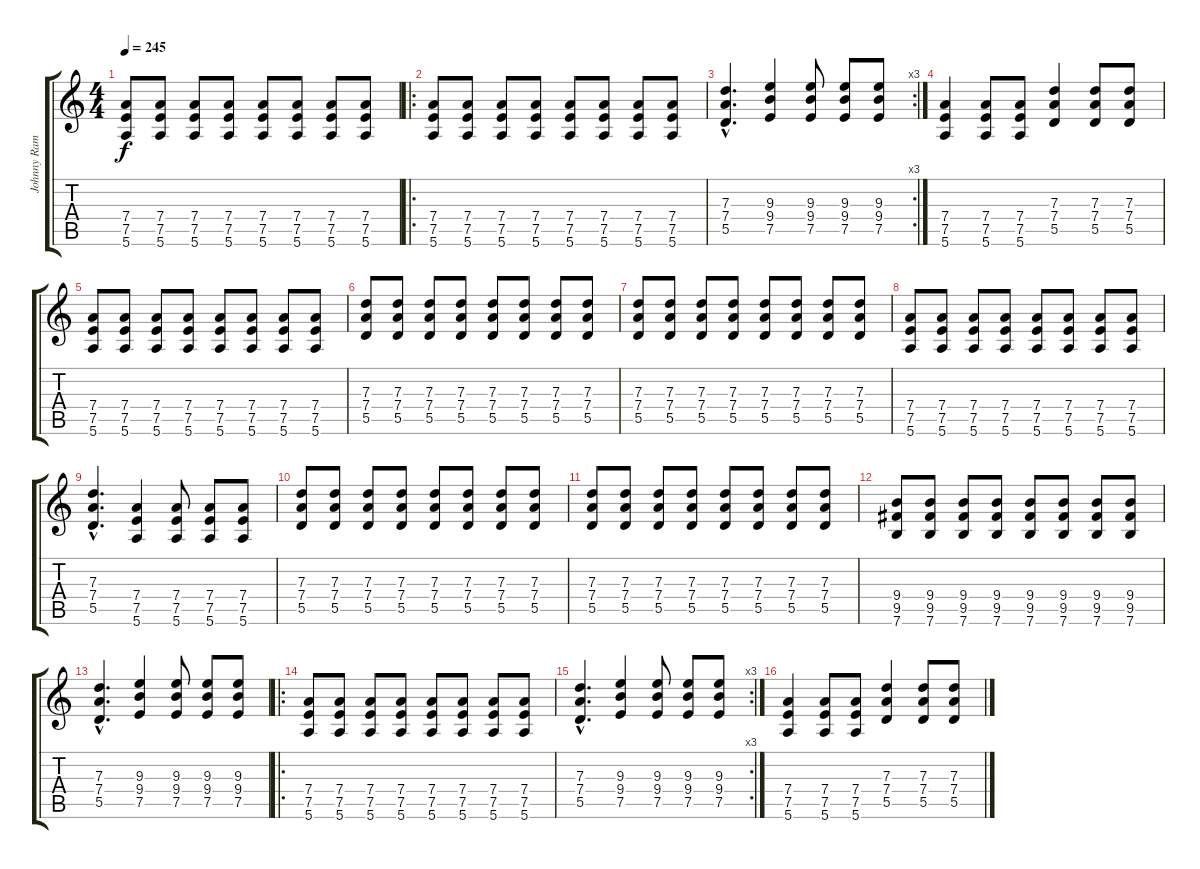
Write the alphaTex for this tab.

\track ("Johnny Ramone" "Johnny Ram") {instrument distortionguitar}
\staff {score tabs}
\tuning (E4 B3 G3 D3 A2 E2) {hide}
\ts (4 4)
\tempo 245
\clef g2
\ks c
(7.4 7.5 5.6).8{dy f} (7.4 7.5 5.6).8 (7.4 7.5 5.6).8 (7.4 7.5 5.6).8 (7.4 7.5 5.6).8 (7.4 7.5 5.6).8 (7.4 7.5 5.6).8 (7.4 7.5 5.6).8 |
\ro
(7.4 7.5 5.6).8 (7.4 7.5 5.6).8 (7.4 7.5 5.6).8 (7.4 7.5 5.6).8 (7.4 7.5 5.6).8 (7.4 7.5 5.6).8 (7.4 7.5 5.6).8 (7.4 7.5 5.6).8 |
\rc 3
(7.3{hac} 7.4{hac} 5.5{hac}).4{d} (9.3 9.4 7.5).4 (9.3 9.4 7.5).8 (9.3 9.4 7.5).8 (9.3 9.4 7.5).8 |
(7.4 7.5 5.6).4 (7.4 7.5 5.6).8 (7.4 7.5 5.6).8 (7.3 7.4 5.5).4 (7.3 7.4 5.5).8 (7.3 7.4 5.5).8 |
(7.4 7.5 5.6).8 (7.4 7.5 5.6).8 (7.4 7.5 5.6).8 (7.4 7.5 5.6).8 (7.4 7.5 5.6).8 (7.4 7.5 5.6).8 (7.4 7.5 5.6).8 (7.4 7.5 5.6).8 |
(7.3 7.4 5.5).8 (7.3 7.4 5.5).8 (7.3 7.4 5.5).8 (7.3 7.4 5.5).8 (7.3 7.4 5.5).8 (7.3 7.4 5.5).8 (7.3 7.4 5.5).8 (7.3 7.4 5.5).8 |
(7.3 7.4 5.5).8 (7.3 7.4 5.5).8 (7.3 7.4 5.5).8 (7.3 7.4 5.5).8 (7.3 7.4 5.5).8 (7.3 7.4 5.5).8 (7.3 7.4 5.5).8 (7.3 7.4 5.5).8 |
(7.4 7.5 5.6).8 (7.4 7.5 5.6).8 (7.4 7.5 5.6).8 (7.4 7.5 5.6).8 (7.4 7.5 5.6).8 (7.4 7.5 5.6).8 (7.4 7.5 5.6).8 (7.4 7.5 5.6).8 |
(7.3{hac} 7.4{hac} 5.5{hac}).4{d} (7.4 7.5 5.6).4 (7.4 7.5 5.6).8 (7.4 7.5 5.6).8 (7.4 7.5 5.6).8 |
(7.3 7.4 5.5).8 (7.3 7.4 5.5).8 (7.3 7.4 5.5).8 (7.3 7.4 5.5).8 (7.3 7.4 5.5).8 (7.3 7.4 5.5).8 (7.3 7.4 5.5).8 (7.3 7.4 5.5).8 |
(7.3 7.4 5.5).8 (7.3 7.4 5.5).8 (7.3 7.4 5.5).8 (7.3 7.4 5.5).8 (7.3 7.4 5.5).8 (7.3 7.4 5.5).8 (7.3 7.4 5.5).8 (7.3 7.4 5.5).8 |
(9.4 9.5 7.6).8 (9.4 9.5 7.6).8 (9.4 9.5 7.6).8 (9.4 9.5 7.6).8 (9.4 9.5 7.6).8 (9.4 9.5 7.6).8 (9.4 9.5 7.6).8 (9.4 9.5 7.6).8 |
(7.3{hac} 7.4{hac} 5.5{hac}).4{d} (9.3 9.4 7.5).4 (9.3 9.4 7.5).8 (9.3 9.4 7.5).8 (9.3 9.4 7.5).8 |
\ro
(7.4 7.5 5.6).8 (7.4 7.5 5.6).8 (7.4 7.5 5.6).8 (7.4 7.5 5.6).8 (7.4 7.5 5.6).8 (7.4 7.5 5.6).8 (7.4 7.5 5.6).8 (7.4 7.5 5.6).8 |
\rc 3
(7.3{hac} 7.4{hac} 5.5{hac}).4{d} (9.3 9.4 7.5).4 (9.3 9.4 7.5).8 (9.3 9.4 7.5).8 (9.3 9.4 7.5).8 |
(7.4 7.5 5.6).4 (7.4 7.5 5.6).8 (7.4 7.5 5.6).8 (7.3 7.4 5.5).4 (7.3 7.4 5.5).8 (7.3 7.4 5.5).8
